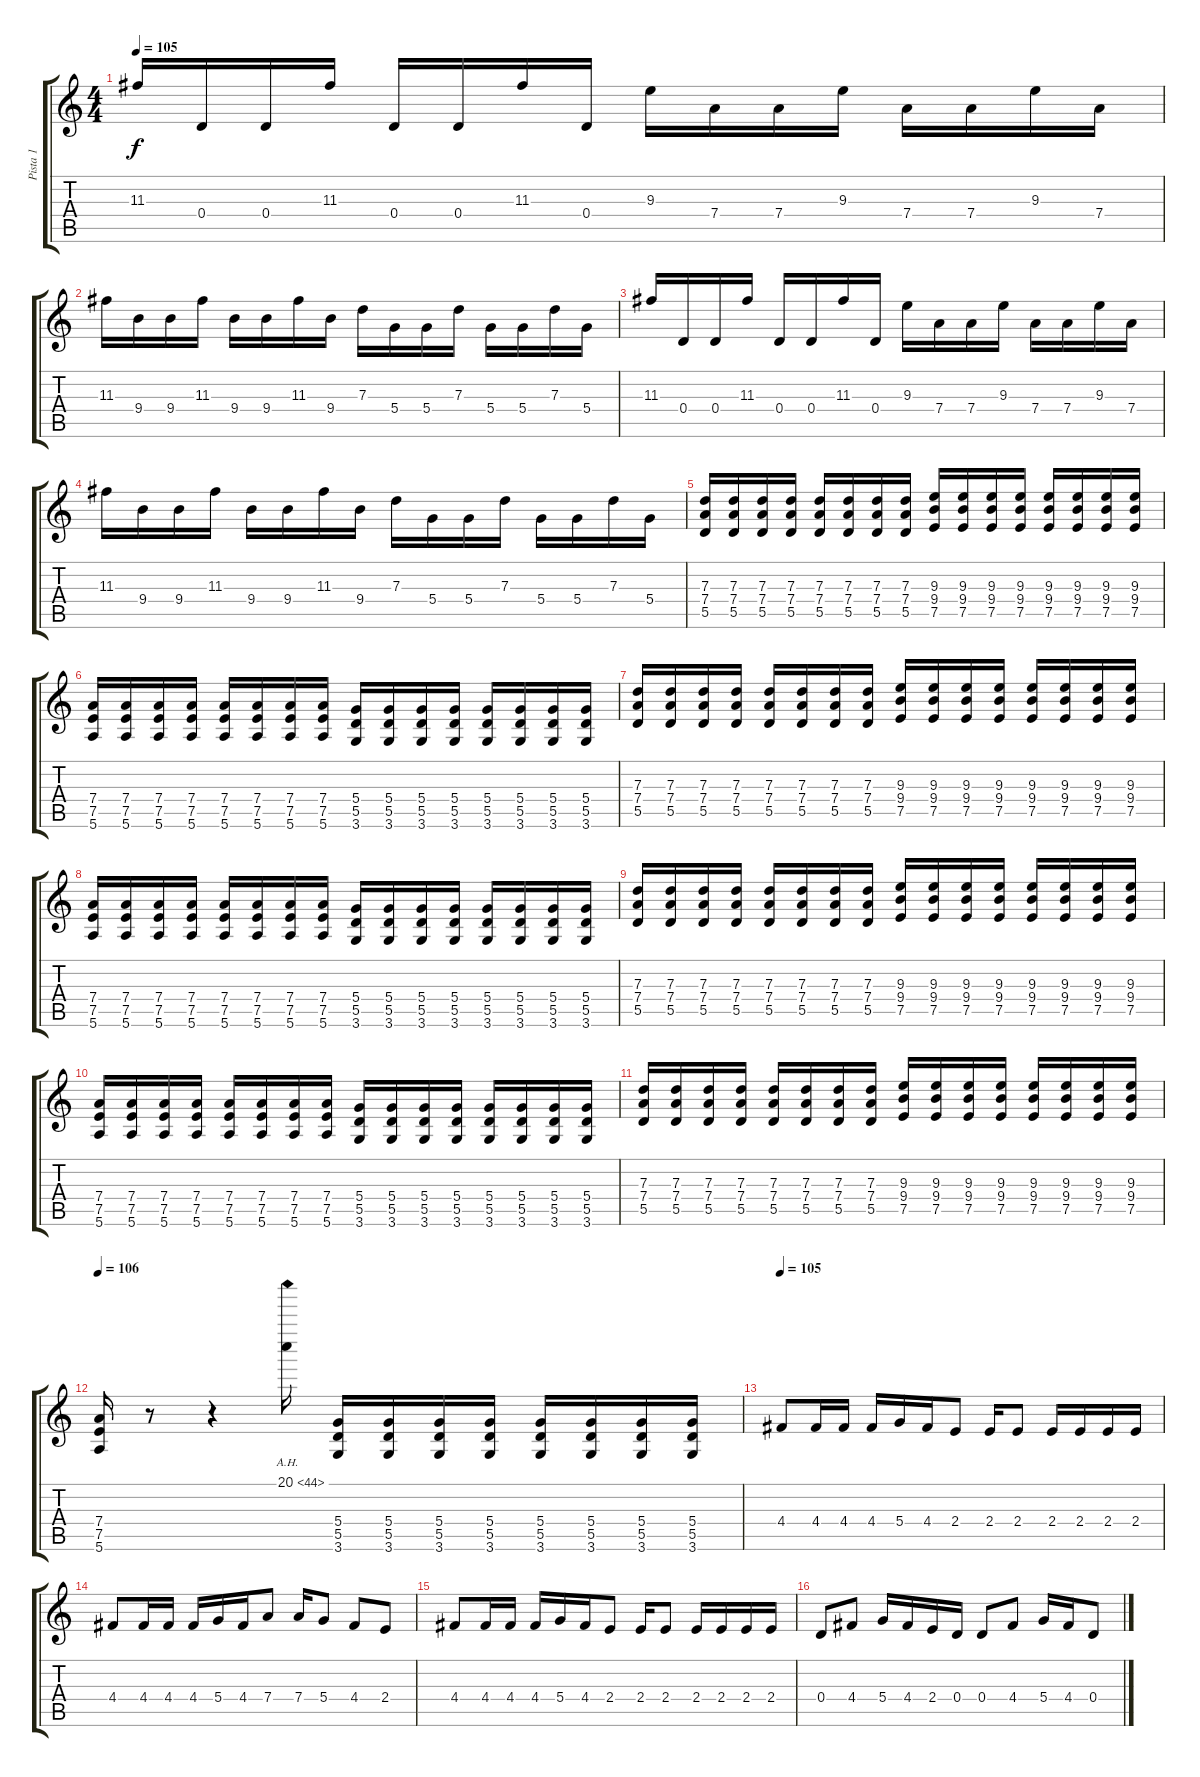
\track ("Pista 1" "Pista 1") {instrument distortionguitar}
\staff {score tabs}
\tuning (E4 B3 G3 D3 A2 E2) {hide}
\ts (4 4)
\tempo 105
\clef g2
\ks c
11.3.16{dy f} 0.4.16 0.4.16 11.3.16 0.4.16 0.4.16 11.3.16 0.4.16 9.3.16 7.4.16 7.4.16 9.3.16 7.4.16 7.4.16 9.3.16 7.4.16 |
11.3.16 9.4.16 9.4.16 11.3.16 9.4.16 9.4.16 11.3.16 9.4.16 7.3.16 5.4.16 5.4.16 7.3.16 5.4.16 5.4.16 7.3.16 5.4.16 |
11.3.16 0.4.16 0.4.16 11.3.16 0.4.16 0.4.16 11.3.16 0.4.16 9.3.16 7.4.16 7.4.16 9.3.16 7.4.16 7.4.16 9.3.16 7.4.16 |
11.3.16 9.4.16 9.4.16 11.3.16 9.4.16 9.4.16 11.3.16 9.4.16 7.3.16 5.4.16 5.4.16 7.3.16 5.4.16 5.4.16 7.3.16 5.4.16 |
(7.3 7.4 5.5).16 (7.3 7.4 5.5).16 (7.3 7.4 5.5).16 (7.3 7.4 5.5).16 (7.3 7.4 5.5).16 (7.3 7.4 5.5).16 (7.3 7.4 5.5).16 (7.3 7.4 5.5).16 (9.3 9.4 7.5).16 (9.3 9.4 7.5).16 (9.3 9.4 7.5).16 (9.3 9.4 7.5).16 (9.3 9.4 7.5).16 (9.3 9.4 7.5).16 (9.3 9.4 7.5).16 (9.3 9.4 7.5).16 |
(7.4 7.5 5.6).16 (7.4 7.5 5.6).16 (7.4 7.5 5.6).16 (7.4 7.5 5.6).16 (7.4 7.5 5.6).16 (7.4 7.5 5.6).16 (7.4 7.5 5.6).16 (7.4 7.5 5.6).16 (5.4 5.5 3.6).16 (5.4 5.5 3.6).16 (5.4 5.5 3.6).16 (5.4 5.5 3.6).16 (5.4 5.5 3.6).16 (5.4 5.5 3.6).16 (5.4 5.5 3.6).16 (5.4 5.5 3.6).16 |
(7.3 7.4 5.5).16 (7.3 7.4 5.5).16 (7.3 7.4 5.5).16 (7.3 7.4 5.5).16 (7.3 7.4 5.5).16 (7.3 7.4 5.5).16 (7.3 7.4 5.5).16 (7.3 7.4 5.5).16 (9.3 9.4 7.5).16 (9.3 9.4 7.5).16 (9.3 9.4 7.5).16 (9.3 9.4 7.5).16 (9.3 9.4 7.5).16 (9.3 9.4 7.5).16 (9.3 9.4 7.5).16 (9.3 9.4 7.5).16 |
(7.4 7.5 5.6).16 (7.4 7.5 5.6).16 (7.4 7.5 5.6).16 (7.4 7.5 5.6).16 (7.4 7.5 5.6).16 (7.4 7.5 5.6).16 (7.4 7.5 5.6).16 (7.4 7.5 5.6).16 (5.4 5.5 3.6).16 (5.4 5.5 3.6).16 (5.4 5.5 3.6).16 (5.4 5.5 3.6).16 (5.4 5.5 3.6).16 (5.4 5.5 3.6).16 (5.4 5.5 3.6).16 (5.4 5.5 3.6).16 |
(7.3 7.4 5.5).16 (7.3 7.4 5.5).16 (7.3 7.4 5.5).16 (7.3 7.4 5.5).16 (7.3 7.4 5.5).16 (7.3 7.4 5.5).16 (7.3 7.4 5.5).16 (7.3 7.4 5.5).16 (9.3 9.4 7.5).16 (9.3 9.4 7.5).16 (9.3 9.4 7.5).16 (9.3 9.4 7.5).16 (9.3 9.4 7.5).16 (9.3 9.4 7.5).16 (9.3 9.4 7.5).16 (9.3 9.4 7.5).16 |
(7.4 7.5 5.6).16 (7.4 7.5 5.6).16 (7.4 7.5 5.6).16 (7.4 7.5 5.6).16 (7.4 7.5 5.6).16 (7.4 7.5 5.6).16 (7.4 7.5 5.6).16 (7.4 7.5 5.6).16 (5.4 5.5 3.6).16 (5.4 5.5 3.6).16 (5.4 5.5 3.6).16 (5.4 5.5 3.6).16 (5.4 5.5 3.6).16 (5.4 5.5 3.6).16 (5.4 5.5 3.6).16 (5.4 5.5 3.6).16 |
(7.3 7.4 5.5).16 (7.3 7.4 5.5).16 (7.3 7.4 5.5).16 (7.3 7.4 5.5).16 (7.3 7.4 5.5).16 (7.3 7.4 5.5).16 (7.3 7.4 5.5).16 (7.3 7.4 5.5).16 (9.3 9.4 7.5).16 (9.3 9.4 7.5).16 (9.3 9.4 7.5).16 (9.3 9.4 7.5).16 (9.3 9.4 7.5).16 (9.3 9.4 7.5).16 (9.3 9.4 7.5).16 (9.3 9.4 7.5).16 |
\tempo 106
(7.4 7.5 5.6).16 r.8 r.4 20.1{ah 24}.16 (5.4 5.5 3.6).16 (5.4 5.5 3.6).16 (5.4 5.5 3.6).16 (5.4 5.5 3.6).16 (5.4 5.5 3.6).16 (5.4 5.5 3.6).16 (5.4 5.5 3.6).16 (5.4 5.5 3.6).16 |
\tempo 105
4.4.8 4.4.16 4.4.16 4.4.16 5.4.16 4.4.16 2.4.8 2.4.16 2.4.8 2.4.16 2.4.16 2.4.16 2.4.16 |
4.4.8 4.4.16 4.4.16 4.4.16 5.4.16 4.4.16 7.4.8 7.4.16 5.4.8 4.4.8 2.4.8 |
4.4.8 4.4.16 4.4.16 4.4.16 5.4.16 4.4.16 2.4.8 2.4.16 2.4.8 2.4.16 2.4.16 2.4.16 2.4.16 |
0.4.8 4.4.8 5.4.16 4.4.16 2.4.16 0.4.16 0.4.8 4.4.8 5.4.16 4.4.16 0.4.8
